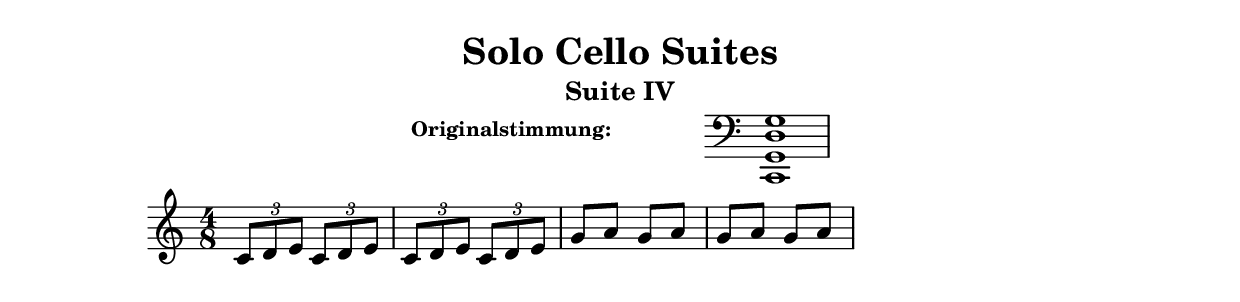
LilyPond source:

\header {
    texidoc = "Use \\score block as markup command."
}

\version "2.10.0"

tuning = \markup {
    \score {
	\new Staff \with {
	    \remove Time_signature_engraver
	} {
	    \clef bass  <c, g, d g>1
	}
	\layout { ragged-right = ##t }
    }
}


\header {
    title = "Solo Cello Suites"
    subtitle = "Suite IV"
    subsubtitle = \markup { "Originalstimmung:" \tuning }
}

\relative {
    \time 4/8
    \times 2/3 { c'8 d e } \times 2/3 {c d e}
    \times 2/3 { c8 d e } \times 2/3 {c d e}
    g8 a8 g8 a 
    g8 a8 g8 a 
}

